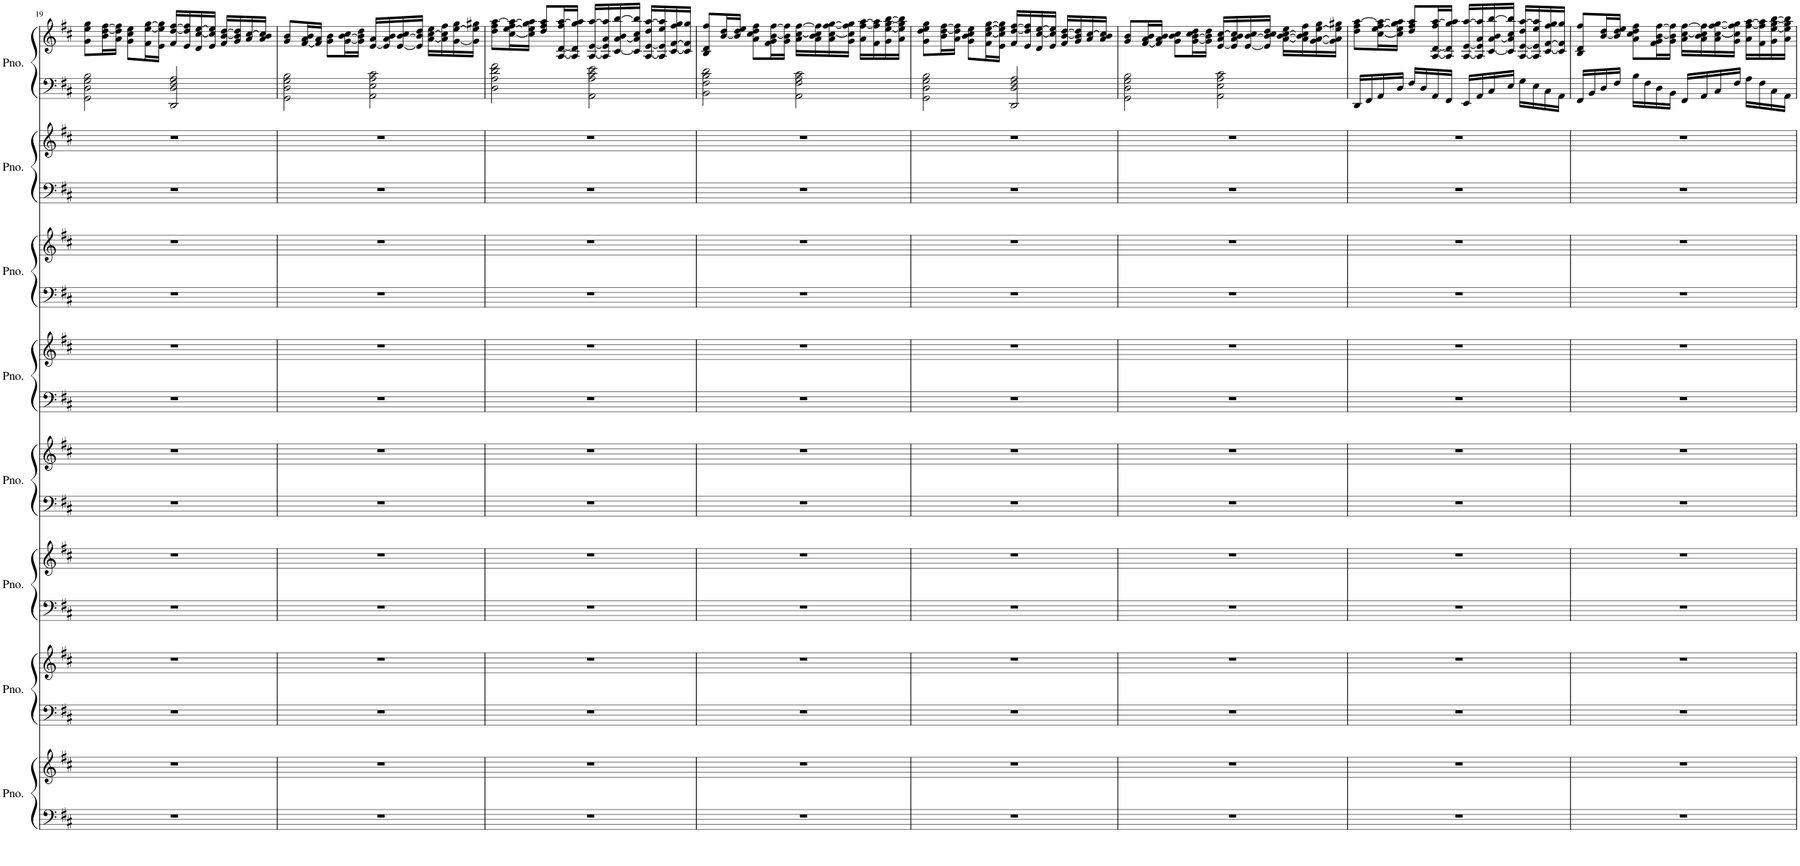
**kern	**kern	**kern	**kern	**kern	**kern	**kern	**kern	**kern	**kern	**kern	**kern	**kern	**kern	**kern	**kern
*part8	*part8	*part7	*part7	*part6	*part6	*part5	*part5	*part4	*part4	*part3	*part3	*part2	*part2	*part1	*part1
*staff16	*staff15	*staff14	*staff13	*staff12	*staff11	*staff10	*staff9	*staff8	*staff7	*staff6	*staff5	*staff4	*staff3	*staff2	*staff1
*I"Piano	*	*I"Piano	*	*I"Piano	*	*I"Piano	*	*I"Piano	*	*I"Piano	*	*I"Piano	*	*I"Piano	*
*I'Pno.	*	*I'Pno.	*	*I'Pno.	*	*I'Pno.	*	*I'Pno.	*	*I'Pno.	*	*I'Pno.	*	*I'Pno.	*
!!LO:PB:g=z
*clefF4	*clefG2	*clefF4	*clefG2	*clefF4	*clefG2	*clefF4	*clefG2	*clefF4	*clefG2	*clefF4	*clefG2	*clefF4	*clefG2	*clefF4	*clefG2
*k[f#c#]	*k[f#c#]	*k[f#c#]	*k[f#c#]	*k[f#c#]	*k[f#c#]	*k[f#c#]	*k[f#c#]	*k[f#c#]	*k[f#c#]	*k[f#c#]	*k[f#c#]	*k[f#c#]	*k[f#c#]	*k[f#c#]	*k[f#c#]
*M4/4	*M4/4	*M4/4	*M4/4	*M4/4	*M4/4	*M4/4	*M4/4	*M4/4	*M4/4	*M4/4	*M4/4	*M4/4	*M4/4	*M4/4	*M4/4
=19	=19	=19	=19	=19	=19	=19	=19	=19	=19	=19	=19	=19	=19	=19	=19
1r	1r	1r	1r	1r	1r	1r	1r	1r	1r	1r	1r	1r	1r	2GG\ 2D\ 2G\ 2B\	8g\ 8ee\ 8gg\L
.	.	.	.	.	.	.	.	.	.	.	.	.	.	.	16b\ [16dd\ [16ff#\L
.	.	.	.	.	.	.	.	.	.	.	.	.	.	.	16a\ 16dd\] 16ff#\]JJ
.	.	.	.	.	.	.	.	.	.	.	.	.	.	.	8g\ 8cc#\ 8ee\L
.	.	.	.	.	.	.	.	.	.	.	.	.	.	.	16f#\ [16ee\ [16gg\L
.	.	.	.	.	.	.	.	.	.	.	.	.	.	.	16e\ 16ee\] 16gg\]JJ
.	.	.	.	.	.	.	.	.	.	.	.	.	.	2DD/ 2D/ 2F#/ 2A/	16f#/ [16dd/ [16ff#/LL
.	.	.	.	.	.	.	.	.	.	.	.	.	.	.	16e/ 16dd/] 16ff#/]
.	.	.	.	.	.	.	.	.	.	.	.	.	.	.	16d/ [16cc#/ [16ee/
.	.	.	.	.	.	.	.	.	.	.	.	.	.	.	16e/ 16cc#/] 16ee/]JJ
.	.	.	.	.	.	.	.	.	.	.	.	.	.	.	16f#/ [16b/ [16dd/LL
.	.	.	.	.	.	.	.	.	.	.	.	.	.	.	16g/ 16b/] 16dd/]
.	.	.	.	.	.	.	.	.	.	.	.	.	.	.	16a/ [16cc#/
.	.	.	.	.	.	.	.	.	.	.	.	.	.	.	16a/ 16b/ 16cc#/]JJ
=20	=20	=20	=20	=20	=20	=20	=20	=20	=20	=20	=20	=20	=20	=20	=20
1r	1r	1r	1r	1r	1r	1r	1r	1r	1r	1r	1r	1r	1r	2GG\ 2D\ 2G\ 2B\	8g/ 8b/L
.	.	.	.	.	.	.	.	.	.	.	.	.	.	.	[16f#/ 16a/ 16b/L
.	.	.	.	.	.	.	.	.	.	.	.	.	.	.	16f#/] 16a/JJ
.	.	.	.	.	.	.	.	.	.	.	.	.	.	.	8g\ 8b\L
.	.	.	.	.	.	.	.	.	.	.	.	.	.	.	[16g\ [16b\ 16cc#\L
.	.	.	.	.	.	.	.	.	.	.	.	.	.	.	16g\] 16b\] 16dd\JJ
.	.	.	.	.	.	.	.	.	.	.	.	.	.	2AA\ 2E\ 2A\ 2c#\	[16e/ 16a/LL
.	.	.	.	.	.	.	.	.	.	.	.	.	.	.	16e/] 16a/ 16b/
.	.	.	.	.	.	.	.	.	.	.	.	.	.	.	[16e/ [16b/ 16cc#/
.	.	.	.	.	.	.	.	.	.	.	.	.	.	.	16e/] 16b/] 16dd/JJ
.	.	.	.	.	.	.	.	.	.	.	.	.	.	.	[16a\ [16cc#\ 16ee\LL
.	.	.	.	.	.	.	.	.	.	.	.	.	.	.	16a\] 16cc#\] 16ff#\
.	.	.	.	.	.	.	.	.	.	.	.	.	.	.	[16g\ [16ee\ 16gg\
.	.	.	.	.	.	.	.	.	.	.	.	.	.	.	16g\] 16ee\] 16gg#X\JJ
=21	=21	=21	=21	=21	=21	=21	=21	=21	=21	=21	=21	=21	=21	=21	=21
1r	1r	1r	1r	1r	1r	1r	1r	1r	1r	1r	1r	1r	1r	2D\ 2A\ 2d\ 2f#\	8dd\ 8ff#\ [8aa\L
.	.	.	.	.	.	.	.	.	.	.	.	.	.	.	[16cc#\ [16ee\ 16ff#\ 16aa\_L
.	.	.	.	.	.	.	.	.	.	.	.	.	.	.	16cc#\] 16ee\] 16gg\ 16aa\]JJ
.	.	.	.	.	.	.	.	.	.	.	.	.	.	.	8dd/ 8ff#/ 8aa/L
.	.	.	.	.	.	.	.	.	.	.	.	.	.	.	[16A/ [16d/ 16ff#/ [16aa/L
.	.	.	.	.	.	.	.	.	.	.	.	.	.	.	16A/] 16d/] 16gg/ 16aa/]JJ
.	.	.	.	.	.	.	.	.	.	.	.	.	.	2AA\ 2A\ 2c#\ 2e\	[16A/ [16e/ [16aa/LL
.	.	.	.	.	.	.	.	.	.	.	.	.	.	.	16A/] 16e/] 16a/ 16aa/]
.	.	.	.	.	.	.	.	.	.	.	.	.	.	.	[16c#/ [16a/ 16b/ [16bb/
.	.	.	.	.	.	.	.	.	.	.	.	.	.	.	16c#/] 16a/] 16cc#/ 16bb/]JJ
.	.	.	.	.	.	.	.	.	.	.	.	.	.	.	[16A/ [16e/ 16dd/ [16aa/LL
.	.	.	.	.	.	.	.	.	.	.	.	.	.	.	16A/] 16e/] 16ee/ 16aa/]
.	.	.	.	.	.	.	.	.	.	.	.	.	.	.	[16c#/ [16f#/ 16ff#/ 16gg/
.	.	.	.	.	.	.	.	.	.	.	.	.	.	.	16c#/] 16f#/] 16gg/JJ
=22	=22	=22	=22	=22	=22	=22	=22	=22	=22	=22	=22	=22	=22	=22	=22
1r	1r	1r	1r	1r	1r	1r	1r	1r	1r	1r	1r	1r	1r	2BB\ 2F#\ 2B\ 2d\	8B/ 8d/ 8ff#/L
.	.	.	.	.	.	.	.	.	.	.	.	.	.	.	[16b/ 16dd/L
.	.	.	.	.	.	.	.	.	.	.	.	.	.	.	16b/] 16dd/ 16ee/JJ
.	.	.	.	.	.	.	.	.	.	.	.	.	.	.	8a\ 8cc#\ 8dd\ 8ff#\L
.	.	.	.	.	.	.	.	.	.	.	.	.	.	.	16f#\ 16g\ [16b\ [16ff#\L
.	.	.	.	.	.	.	.	.	.	.	.	.	.	.	16g\ 16b\] 16ff#\]JJ
.	.	.	.	.	.	.	.	.	.	.	.	.	.	2AA\ 2F#\ 2A\ 2c#\	16a\ [16cc#\ [16ff#\LL
.	.	.	.	.	.	.	.	.	.	.	.	.	.	.	16a\ 16b\ 16cc#\] 16ff#\]
.	.	.	.	.	.	.	.	.	.	.	.	.	.	.	16a\ [16cc#\ [16ff#\ [16gg\
.	.	.	.	.	.	.	.	.	.	.	.	.	.	.	16g\ 16cc#\] 16ff#\] 16gg\]JJ
.	.	.	.	.	.	.	.	.	.	.	.	.	.	.	16a\ [16ff#\ [16aa\LL
.	.	.	.	.	.	.	.	.	.	.	.	.	.	.	16f#\ 16ff#\] 16aa\]
.	.	.	.	.	.	.	.	.	.	.	.	.	.	.	16g\ [16ee\ [16gg\ [16bb\
.	.	.	.	.	.	.	.	.	.	.	.	.	.	.	16a\ 16ee\] 16gg\] 16bb\]JJ
=23	=23	=23	=23	=23	=23	=23	=23	=23	=23	=23	=23	=23	=23	=23	=23
1r	1r	1r	1r	1r	1r	1r	1r	1r	1r	1r	1r	1r	1r	2GG\ 2D\ 2G\ 2B\	8g\ 8dd\ 8ee\ 8gg\L
.	.	.	.	.	.	.	.	.	.	.	.	.	.	.	16b\ [16dd\ [16ff#\L
.	.	.	.	.	.	.	.	.	.	.	.	.	.	.	16a\ 16dd\] 16ff#\]JJ
.	.	.	.	.	.	.	.	.	.	.	.	.	.	.	8g\ 8b\ 8cc#\ 8ee\L
.	.	.	.	.	.	.	.	.	.	.	.	.	.	.	16f#\ [16cc#\ [16ee\ [16gg\L
.	.	.	.	.	.	.	.	.	.	.	.	.	.	.	16e\ 16cc#\] 16ee\] 16gg\]JJ
.	.	.	.	.	.	.	.	.	.	.	.	.	.	2DD/ 2D/ 2F#/ 2A/	16f#/ [16dd/ [16ff#/LL
.	.	.	.	.	.	.	.	.	.	.	.	.	.	.	16e/ 16dd/] 16ff#/]
.	.	.	.	.	.	.	.	.	.	.	.	.	.	.	16d/ [16cc#/ [16ee/
.	.	.	.	.	.	.	.	.	.	.	.	.	.	.	16e/ 16cc#/] 16ee/]JJ
.	.	.	.	.	.	.	.	.	.	.	.	.	.	.	16f#/ [16b/ [16dd/LL
.	.	.	.	.	.	.	.	.	.	.	.	.	.	.	16g/ 16b/] 16dd/]
.	.	.	.	.	.	.	.	.	.	.	.	.	.	.	16a/ [16cc#/
.	.	.	.	.	.	.	.	.	.	.	.	.	.	.	16a/ 16b/ 16cc#/]JJ
=24	=24	=24	=24	=24	=24	=24	=24	=24	=24	=24	=24	=24	=24	=24	=24
1r	1r	1r	1r	1r	1r	1r	1r	1r	1r	1r	1r	1r	1r	2GG\ 2D\ 2G\ 2B\	8g/ 8b/L
.	.	.	.	.	.	.	.	.	.	.	.	.	.	.	[16f#/ 16a/ 16b/L
.	.	.	.	.	.	.	.	.	.	.	.	.	.	.	16f#/] 16a/ 16b/JJ
.	.	.	.	.	.	.	.	.	.	.	.	.	.	.	8g\ 8b\ 8cc#\L
.	.	.	.	.	.	.	.	.	.	.	.	.	.	.	[16g\ [16b\ 16cc#\ 16dd\L
.	.	.	.	.	.	.	.	.	.	.	.	.	.	.	16g\] 16b\] 16dd\JJ
.	.	.	.	.	.	.	.	.	.	.	.	.	.	2AA\ 2E\ 2A\ 2c#\	[16e/ 16a/ [16cc#/LL
.	.	.	.	.	.	.	.	.	.	.	.	.	.	.	16e/] 16a/ 16b/ 16cc#/]
.	.	.	.	.	.	.	.	.	.	.	.	.	.	.	[16e/ [16b/ 16cc#/
.	.	.	.	.	.	.	.	.	.	.	.	.	.	.	16e/] 16b/] 16cc#/ 16dd/JJ
.	.	.	.	.	.	.	.	.	.	.	.	.	.	.	[16a\ [16b\ [16cc#\ 16ee\LL
.	.	.	.	.	.	.	.	.	.	.	.	.	.	.	16a\] 16b\] 16cc#\] 16ff#\
.	.	.	.	.	.	.	.	.	.	.	.	.	.	.	[16g\ [16a\ [16ee\ 16gg\
.	.	.	.	.	.	.	.	.	.	.	.	.	.	.	16g\] 16a\] 16ee\] 16gg#X\JJ
=25	=25	=25	=25	=25	=25	=25	=25	=25	=25	=25	=25	=25	=25	=25	=25
1r	1r	1r	1r	1r	1r	1r	1r	1r	1r	1r	1r	1r	1r	16DD/LL	8dd\ 8ff#\ [8aa\L
.	.	.	.	.	.	.	.	.	.	.	.	.	.	16FF#/	.
.	.	.	.	.	.	.	.	.	.	.	.	.	.	16AA/	[16cc#\ [16ee\ 16ff#\ 16aa\_L
.	.	.	.	.	.	.	.	.	.	.	.	.	.	16D/JJ	16cc#\] 16ee\] 16gg\ 16aa\]JJ
.	.	.	.	.	.	.	.	.	.	.	.	.	.	16F#/LL	8dd/ 8ff#/ 8aa/L
.	.	.	.	.	.	.	.	.	.	.	.	.	.	16D/	.
.	.	.	.	.	.	.	.	.	.	.	.	.	.	16AA/	[16A/ [16d/ 16ff#/ [16aa/L
.	.	.	.	.	.	.	.	.	.	.	.	.	.	16FF#/JJ	16A/] 16d/] 16gg/ 16aa/]JJ
.	.	.	.	.	.	.	.	.	.	.	.	.	.	16EE/LL	[16A/ [16e/ [16aa/LL
.	.	.	.	.	.	.	.	.	.	.	.	.	.	16AA/	16A/] 16e/] 16a/ 16aa/]
.	.	.	.	.	.	.	.	.	.	.	.	.	.	16C#/	[16c#/ [16a/ 16b/ [16bb/
.	.	.	.	.	.	.	.	.	.	.	.	.	.	16E/JJ	16c#/] 16a/] 16cc#/ 16bb/]JJ
.	.	.	.	.	.	.	.	.	.	.	.	.	.	16G\LL	[16A/ [16e/ 16dd/ [16aa/LL
.	.	.	.	.	.	.	.	.	.	.	.	.	.	16E\	16A/] 16e/] 16ee/ 16aa/]
.	.	.	.	.	.	.	.	.	.	.	.	.	.	16C#\	[16c#/ [16f#/ 16ff#/ 16gg/
.	.	.	.	.	.	.	.	.	.	.	.	.	.	16AA\JJ	16c#/] 16f#/] 16gg/JJ
=26	=26	=26	=26	=26	=26	=26	=26	=26	=26	=26	=26	=26	=26	=26	=26
1r	1r	1r	1r	1r	1r	1r	1r	1r	1r	1r	1r	1r	1r	16FF#/LL	8B/ 8d/ 8ff#/L
.	.	.	.	.	.	.	.	.	.	.	.	.	.	16BB/	.
.	.	.	.	.	.	.	.	.	.	.	.	.	.	16D/	[16b/ 16dd/L
.	.	.	.	.	.	.	.	.	.	.	.	.	.	16F#/JJ	16b/] 16dd/ 16ee/JJ
.	.	.	.	.	.	.	.	.	.	.	.	.	.	16B\LL	8a\ 8cc#\ 8dd\ 8ff#\L
.	.	.	.	.	.	.	.	.	.	.	.	.	.	16F#\	.
.	.	.	.	.	.	.	.	.	.	.	.	.	.	16D\	16f#\ 16g\ [16b\ [16ff#\L
.	.	.	.	.	.	.	.	.	.	.	.	.	.	16BB\JJ	16g\ 16b\] 16ff#\]JJ
.	.	.	.	.	.	.	.	.	.	.	.	.	.	16FF#/LL	16a\ [16cc#\ [16ff#\LL
.	.	.	.	.	.	.	.	.	.	.	.	.	.	16AA/	16a\ 16b\ 16cc#\] 16ff#\]
.	.	.	.	.	.	.	.	.	.	.	.	.	.	16C#/	16a\ [16cc#\ [16ff#\ [16gg\
.	.	.	.	.	.	.	.	.	.	.	.	.	.	16F#/JJ	16g\ 16cc#\] 16ff#\] 16gg\]JJ
.	.	.	.	.	.	.	.	.	.	.	.	.	.	16A\LL	16a\ [16ff#\ [16aa\LL
.	.	.	.	.	.	.	.	.	.	.	.	.	.	16F#\	16f#\ 16ff#\] 16aa\]
.	.	.	.	.	.	.	.	.	.	.	.	.	.	16C#\	16g\ [16ee\ [16gg\ [16bb\
.	.	.	.	.	.	.	.	.	.	.	.	.	.	16AA\JJ	16a\ 16ee\] 16gg\] 16bb\]JJ
=	=	=	=	=	=	=	=	=	=	=	=	=	=	=	=
*-	*-	*-	*-	*-	*-	*-	*-	*-	*-	*-	*-	*-	*-	*-	*-
